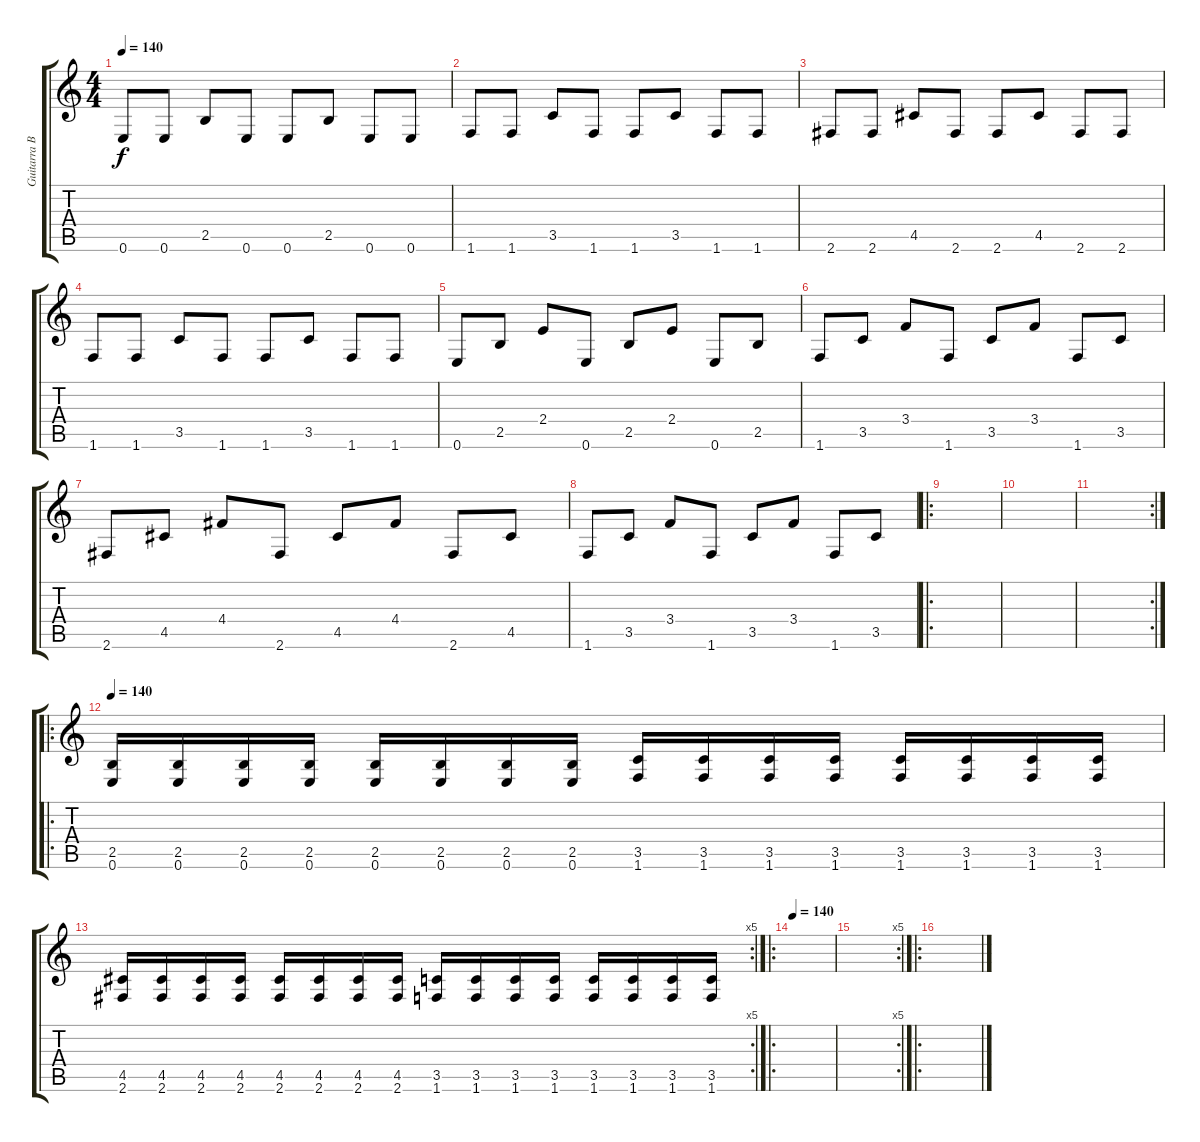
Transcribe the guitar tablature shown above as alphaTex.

\track ("Guitarra Bajo" "Guitarra B") {instrument electricbassfinger}
\staff {score tabs}
\tuning (E4 B3 G3 D3 A2 E2) {hide}
\ts (4 4)
\tempo 140
\clef g2
\ks c
0.6.8{dy f} 0.6.8 2.5.8 0.6.8 0.6.8 2.5.8 0.6.8 0.6.8 |
1.6.8 1.6.8 3.5.8 1.6.8 1.6.8 3.5.8 1.6.8 1.6.8 |
2.6.8 2.6.8 4.5.8 2.6.8 2.6.8 4.5.8 2.6.8 2.6.8 |
1.6.8 1.6.8 3.5.8 1.6.8 1.6.8 3.5.8 1.6.8 1.6.8 |
0.6.8 2.5.8 2.4.8 0.6.8 2.5.8 2.4.8 0.6.8 2.5.8 |
1.6.8 3.5.8 3.4.8 1.6.8 3.5.8 3.4.8 1.6.8 3.5.8 |
2.6.8 4.5.8 4.4.8 2.6.8 4.5.8 4.4.8 2.6.8 4.5.8 |
1.6.8 3.5.8 3.4.8 1.6.8 3.5.8 3.4.8 1.6.8 3.5.8 |
\ro
|
|
\rc 2
|
\ro
\tempo 140
(2.5 0.6).16{volume 11} (2.5 0.6).16 (2.5 0.6).16 (2.5 0.6).16 (2.5 0.6).16 (2.5 0.6).16 (2.5 0.6).16 (2.5 0.6).16 (3.5 1.6).16 (3.5 1.6).16 (3.5 1.6).16 (3.5 1.6).16 (3.5 1.6).16 (3.5 1.6).16 (3.5 1.6).16 (3.5 1.6).16 |
\rc 5
(4.5 2.6).16 (4.5 2.6).16 (4.5 2.6).16 (4.5 2.6).16 (4.5 2.6).16 (4.5 2.6).16 (4.5 2.6).16 (4.5 2.6).16 (3.5 1.6).16 (3.5 1.6).16 (3.5 1.6).16 (3.5 1.6).16 (3.5 1.6).16 (3.5 1.6).16 (3.5 1.6).16 (3.5 1.6).16 |
\ro
\tempo 140
|
\rc 5
|
\ro
